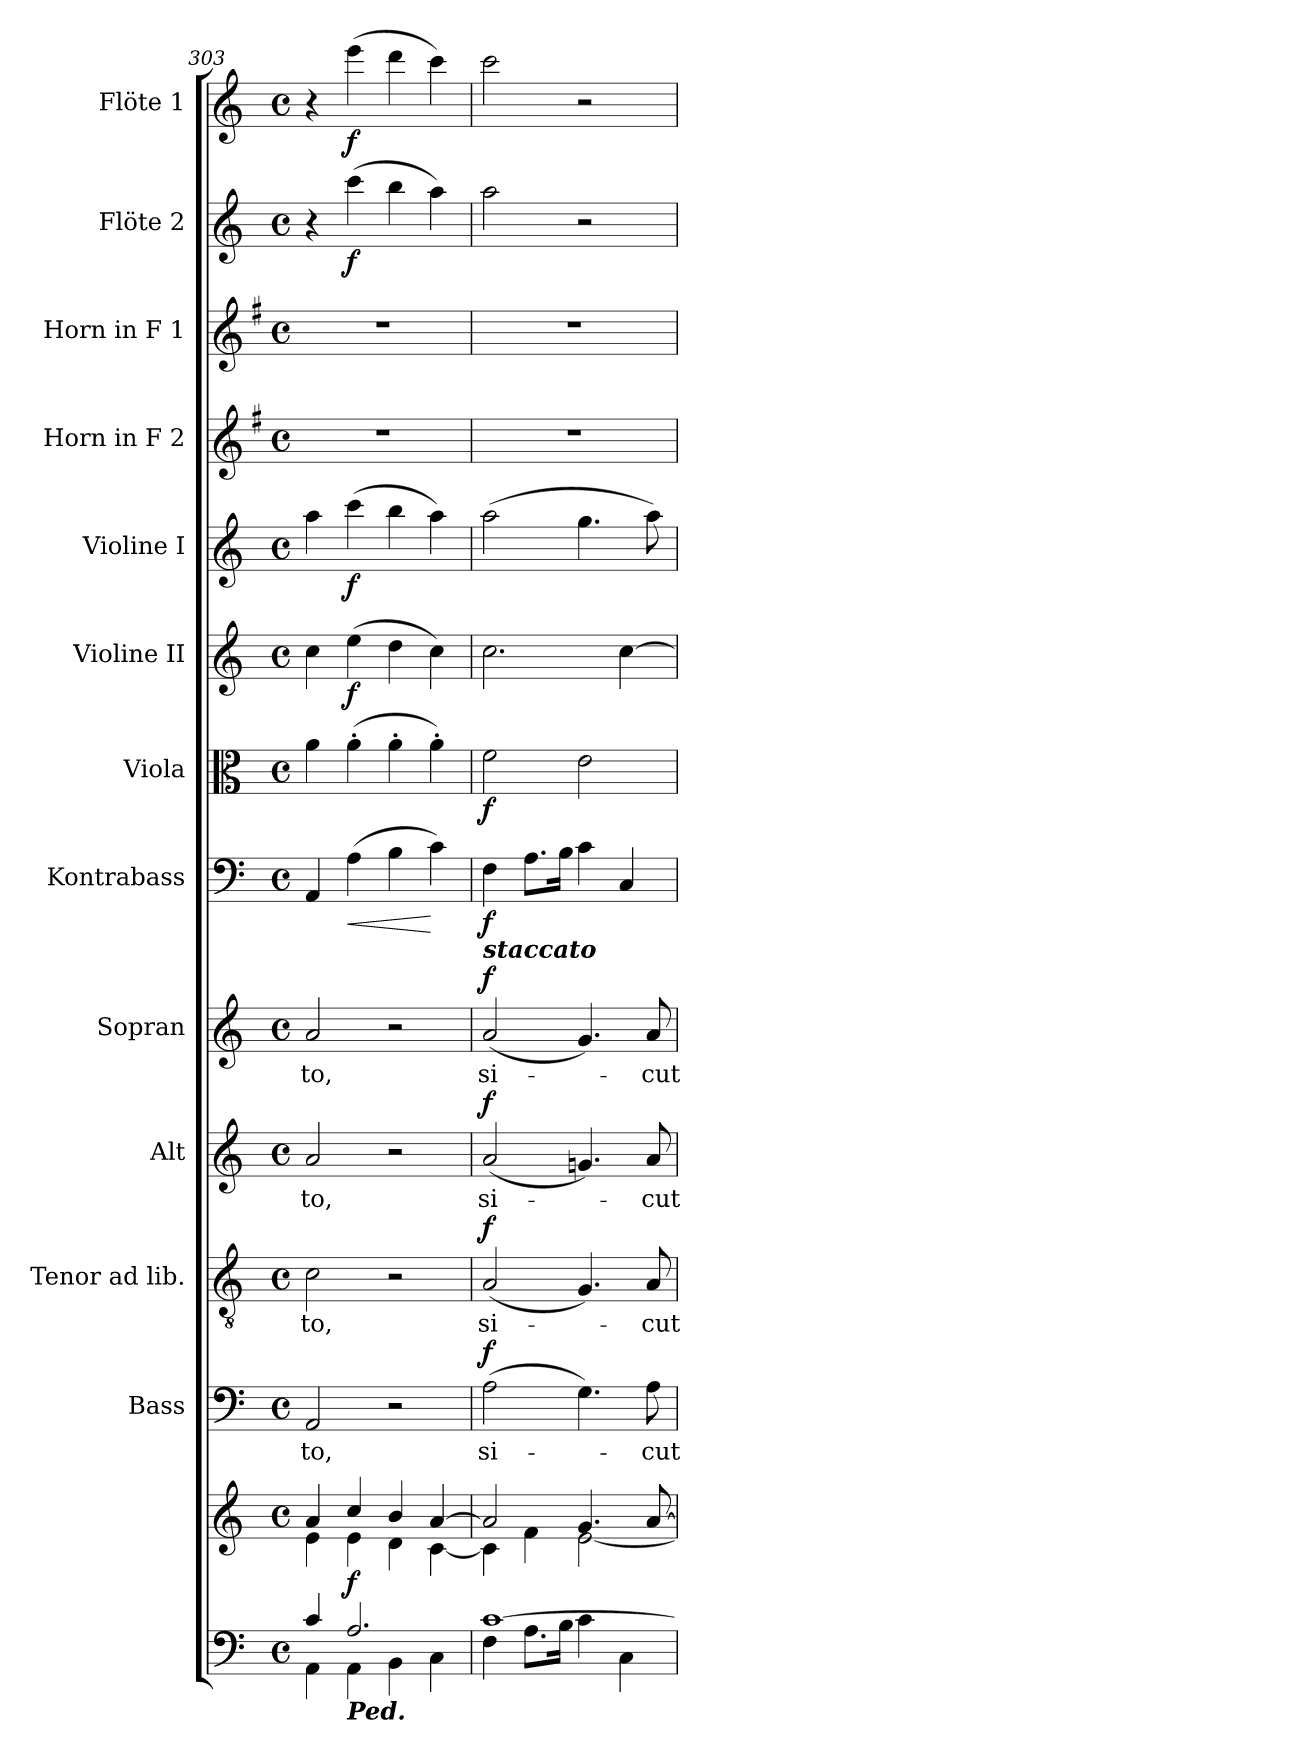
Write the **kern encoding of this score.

**kern	**kern	**dynam	**kern	**text	**dynam	**kern	**text	**dynam	**kern	**text	**dynam	**kern	**text	**dynam	**kern	**dynam	**kern	**dynam	**kern	**dynam	**kern	**dynam	**kern	**kern	**kern	**dynam	**kern	**dynam
*part13	*part13	*part13	*part12	*part12	*part12	*part11	*part11	*part11	*part10	*part10	*part10	*part9	*part9	*part9	*part8	*part8	*part7	*part7	*part6	*part6	*part5	*part5	*part4	*part3	*part2	*part2	*part1	*part1
*staff14	*staff13	*staff13/14	*staff12	*staff12	*staff12	*staff11	*staff11	*staff11	*staff10	*staff10	*staff10	*staff9	*staff9	*staff9	*staff8	*staff8	*staff7	*staff7	*staff6	*staff6	*staff5	*staff5	*staff4	*staff3	*staff2	*staff2	*staff1	*staff1
*	*	*	*I"Bass	*	*	*I"Tenor ad lib.	*	*	*I"Alt	*	*	*I"Sopran	*	*	*I"Kontrabass	*	*I"Viola	*	*I"Violine II	*	*I"Violine I	*	*I"Horn in F 2	*I"Horn in F 1	*I"Flöte 2	*	*I"Flöte 1	*
*	*	*	*I'B.	*	*	*I'T.	*	*	*I'A.	*	*	*I'S.	*	*	*I'Kb.	*	*I'Vla.	*	*I'Vl. II	*	*I'Vl. I	*	*	*	*I'Fl. 2	*	*I'Fl. 1	*
*clefF4	*clefG2	*	*clefF4	*	*	*clefGv2	*	*	*clefG2	*	*	*clefG2	*	*	*clefF4	*	*clefC3	*	*clefG2	*	*clefG2	*	*clefG2	*clefG2	*clefG2	*	*clefG2	*
*	*	*	*	*	*	*	*	*	*	*	*	*	*	*	*ITrd7c12	*	*	*	*	*	*	*	*ITrd4c7	*ITrd4c7	*	*	*	*
*k[]	*k[]	*	*k[]	*	*	*k[]	*	*	*k[]	*	*	*k[]	*	*	*k[]	*	*k[]	*	*k[]	*	*k[]	*	*k[]	*k[]	*k[]	*	*k[]	*
*C:	*C:	*	*C:	*	*	*C:	*	*	*C:	*	*	*C:	*	*	*C:	*	*C:	*	*C:	*	*C:	*	*C:	*C:	*C:	*	*C:	*
*M4/4	*M4/4	*	*M4/4	*	*	*M4/4	*	*	*M4/4	*	*	*M4/4	*	*	*M4/4	*	*M4/4	*	*M4/4	*	*M4/4	*	*M4/4	*M4/4	*M4/4	*	*M4/4	*
*met(c)	*met(c)	*	*met(c)	*	*	*met(c)	*	*	*met(c)	*	*	*met(c)	*	*	*met(c)	*	*met(c)	*	*met(c)	*	*met(c)	*	*met(c)	*met(c)	*met(c)	*	*met(c)	*
=303	=303	=303	=303	=303	=303	=303	=303	=303	=303	=303	=303	=303	=303	=303	=303	=303	=303	=303	=303	=303	=303	=303	=303	=303	=303	=303	=303	=303
*^	*^	*	*	*	*	*	*	*	*	*	*	*	*	*	*	*	*	*	*	*	*	*	*	*	*	*	*	*
!	!	!	!	!	!	!LO:LY:b	!	!	!LO:LY:b	!	!	!LO:LY:b	!	!	!LO:LY:b	!	!	!	!	!	!	!	!	!	!	!	!	!	!	!
4c/	4AA\	4a/	4e\	.	2AA/	-to,	.	2c\	-to,	.	2a/	-to,	.	2a/	-to,	.	4AAA/	.	4a\	.	4cc\	.	4aa\	.	1r	1r	4r	.	4r	.
!LO:TX:b:Bi:t=Ped.	!	!	!	!	!	!	!	!	!	!	!	!	!	!	!	!	!	!	!	!	!	!	!	!	!	!	!	!	!	!
!	!	!	!	!LO:DY:b	!	!	!	!	!	!	!	!	!	!	!	!	!	!LO:HP:b	!	!	!	!LO:DY:b	!	!LO:DY:b	!	!	!	!LO:DY:b	!	!LO:DY:b
2.A/	4AA\	4cc/	4e\	f	.	.	.	.	.	.	.	.	.	.	.	.	(>4AA\	<	(>4a'>\	.	(>4ee\	f	(>4ccc\	f	.	.	(>4ccc\	f	(>4eee\	f
.	4BB\	4b/	4d\	.	2r	.	.	2r	.	.	2r	.	.	2r	.	.	4BB\	.	4a'>\	.	4dd\	.	4bb\	.	.	.	4bb\	.	4ddd\	.
.	4C\	[>4a/	[<4c\	.	.	.	.	.	.	.	.	.	.	.	.	.	4C\)	[	4a'>\)	.	4cc\)	.	4aa\)	.	.	.	4aa\)	.	4ccc\)	.
=304	=304	=304	=304	=304	=304	=304	=304	=304	=304	=304	=304	=304	=304	=304	=304	=304	=304	=304	=304	=304	=304	=304	=304	=304	=304	=304	=304	=304	=304	=304
!	!	!	!	!	!	!	!	!	!	!	!	!	!	!	!	!	!LO:TX:b:Bi:t=staccato	!	!	!	!	!	!	!	!	!	!	!	!	!
!	!	!	!	!	!	!LO:LY:b	!LO:DY:a	!	!LO:LY:b	!LO:DY:a	!	!LO:LY:b	!LO:DY:a	!	!LO:LY:b	!LO:DY:a	!	!LO:DY:b	!	!LO:DY:b	!	!	!	!	!	!	!	!	!	!
[>1c	4F\	2a/]	4c\]	.	(>2A\	si-	f	(<2A/	si-	f	(<2a/	si-	f	(<2a/	si-	f	4FF\	f	2f\	f	2.cc\	.	(>2aa\	.	1r	1r	2aa\	.	2ccc\	.
.	8.A\L	.	4f\	.	.	.	.	.	.	.	.	.	.	.	.	.	8.AA\L	.	.	.	.	.	.	.	.	.	.	.	.	.
.	16B\Jk	.	.	.	.	.	.	.	.	.	.	.	.	.	.	.	16BB\Jk	.	.	.	.	.	.	.	.	.	.	.	.	.
.	4c\	4.g/	[<2e\	.	4.G\)	.	.	4.G/)	.	.	4.gn/)	.	.	4.g/)	.	.	4C\	.	2e\	.	.	.	4.gg\	.	.	.	2r	.	2r	.
.	4C\	.	.	.	.	.	.	.	.	.	.	.	.	.	.	.	4CC/	.	.	.	[4cc\	.	.	.	.	.	.	.	.	.
!	!	!	!	!	!	!LO:LY:b	!	!	!LO:LY:b	!	!	!LO:LY:b	!	!	!LO:LY:b	!	!	!	!	!	!	!	!	!	!	!	!	!	!	!
.	.	[>8a/	.	.	8A\	-cut	.	8A/	-cut	.	8a/	-cut	.	8a/	-cut	.	.	.	.	.	.	.	8aa\)	.	.	.	.	.	.	.
*v	*v	*	*	*	*	*	*	*	*	*	*	*	*	*	*	*	*	*	*	*	*	*	*	*	*	*	*	*	*	*
*	*v	*v	*	*	*	*	*	*	*	*	*	*	*	*	*	*	*	*	*	*	*	*	*	*	*	*	*	*	*
=	=	=	=	=	=	=	=	=	=	=	=	=	=	=	=	=	=	=	=	=	=	=	=	=	=	=	=	=
*-	*-	*-	*-	*-	*-	*-	*-	*-	*-	*-	*-	*-	*-	*-	*-	*-	*-	*-	*-	*-	*-	*-	*-	*-	*-	*-	*-	*-
